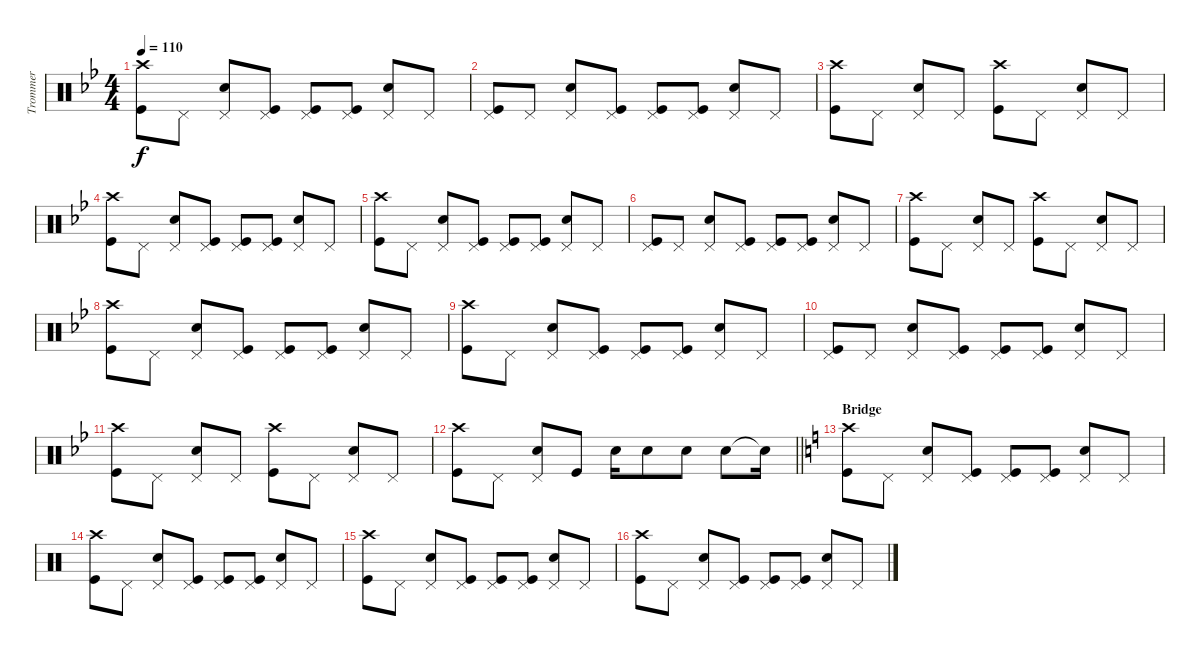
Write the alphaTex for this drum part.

\track ("Trommer" "Trommer") {instrument percussion}
\staff {score}
\articulation defaults
\ts (4 4)
\tempo 110
\clef neutral
\ks bb
("Crash high (hit)" "Kick (hit)").8{dy f} "Pedal Hi-Hat (hit)".8 ("Pedal Hi-Hat (hit)" "Electric Snare (hit)").8 ("Pedal Hi-Hat (hit)" "Kick (hit)").8 ("Pedal Hi-Hat (hit)" "Kick (hit)").8 ("Pedal Hi-Hat (hit)" "Kick (hit)").8 ("Pedal Hi-Hat (hit)" "Electric Snare (hit)").8 "Pedal Hi-Hat (hit)".8 |
("Pedal Hi-Hat (hit)" "Kick (hit)").8 "Pedal Hi-Hat (hit)".8 ("Pedal Hi-Hat (hit)" "Electric Snare (hit)").8 ("Pedal Hi-Hat (hit)" "Kick (hit)").8 ("Pedal Hi-Hat (hit)" "Kick (hit)").8 ("Pedal Hi-Hat (hit)" "Kick (hit)").8 ("Pedal Hi-Hat (hit)" "Electric Snare (hit)").8 "Pedal Hi-Hat (hit)".8 |
("Crash high (hit)" "Kick (hit)").8 "Pedal Hi-Hat (hit)".8 ("Pedal Hi-Hat (hit)" "Electric Snare (hit)").8 "Pedal Hi-Hat (hit)".8 ("Crash high (hit)" "Kick (hit)").8 "Pedal Hi-Hat (hit)".8 ("Pedal Hi-Hat (hit)" "Electric Snare (hit)").8 "Pedal Hi-Hat (hit)".8 |
("Crash high (hit)" "Kick (hit)").8 "Pedal Hi-Hat (hit)".8 ("Pedal Hi-Hat (hit)" "Electric Snare (hit)").8 ("Pedal Hi-Hat (hit)" "Kick (hit)").8 ("Pedal Hi-Hat (hit)" "Kick (hit)").8 ("Pedal Hi-Hat (hit)" "Kick (hit)").8 ("Pedal Hi-Hat (hit)" "Electric Snare (hit)").8 "Pedal Hi-Hat (hit)".8 |
("Crash high (hit)" "Kick (hit)").8 "Pedal Hi-Hat (hit)".8 ("Pedal Hi-Hat (hit)" "Electric Snare (hit)").8 ("Pedal Hi-Hat (hit)" "Kick (hit)").8 ("Pedal Hi-Hat (hit)" "Kick (hit)").8 ("Pedal Hi-Hat (hit)" "Kick (hit)").8 ("Pedal Hi-Hat (hit)" "Electric Snare (hit)").8 "Pedal Hi-Hat (hit)".8 |
("Pedal Hi-Hat (hit)" "Kick (hit)").8 "Pedal Hi-Hat (hit)".8 ("Pedal Hi-Hat (hit)" "Electric Snare (hit)").8 ("Pedal Hi-Hat (hit)" "Kick (hit)").8 ("Pedal Hi-Hat (hit)" "Kick (hit)").8 ("Pedal Hi-Hat (hit)" "Kick (hit)").8 ("Pedal Hi-Hat (hit)" "Electric Snare (hit)").8 "Pedal Hi-Hat (hit)".8 |
("Crash high (hit)" "Kick (hit)").8 "Pedal Hi-Hat (hit)".8 ("Pedal Hi-Hat (hit)" "Electric Snare (hit)").8 "Pedal Hi-Hat (hit)".8 ("Crash high (hit)" "Kick (hit)").8 "Pedal Hi-Hat (hit)".8 ("Pedal Hi-Hat (hit)" "Electric Snare (hit)").8 "Pedal Hi-Hat (hit)".8 |
("Crash high (hit)" "Kick (hit)").8 "Pedal Hi-Hat (hit)".8 ("Pedal Hi-Hat (hit)" "Electric Snare (hit)").8 ("Pedal Hi-Hat (hit)" "Kick (hit)").8 ("Pedal Hi-Hat (hit)" "Kick (hit)").8 ("Pedal Hi-Hat (hit)" "Kick (hit)").8 ("Pedal Hi-Hat (hit)" "Electric Snare (hit)").8 "Pedal Hi-Hat (hit)".8 |
("Crash high (hit)" "Kick (hit)").8 "Pedal Hi-Hat (hit)".8 ("Pedal Hi-Hat (hit)" "Electric Snare (hit)").8 ("Pedal Hi-Hat (hit)" "Kick (hit)").8 ("Pedal Hi-Hat (hit)" "Kick (hit)").8 ("Pedal Hi-Hat (hit)" "Kick (hit)").8 ("Pedal Hi-Hat (hit)" "Electric Snare (hit)").8 "Pedal Hi-Hat (hit)".8 |
("Pedal Hi-Hat (hit)" "Kick (hit)").8 "Pedal Hi-Hat (hit)".8 ("Pedal Hi-Hat (hit)" "Electric Snare (hit)").8 ("Pedal Hi-Hat (hit)" "Kick (hit)").8 ("Pedal Hi-Hat (hit)" "Kick (hit)").8 ("Pedal Hi-Hat (hit)" "Kick (hit)").8 ("Pedal Hi-Hat (hit)" "Electric Snare (hit)").8 "Pedal Hi-Hat (hit)".8 |
("Crash high (hit)" "Kick (hit)").8 "Pedal Hi-Hat (hit)".8 ("Pedal Hi-Hat (hit)" "Electric Snare (hit)").8 "Pedal Hi-Hat (hit)".8 ("Crash high (hit)" "Kick (hit)").8 "Pedal Hi-Hat (hit)".8 ("Pedal Hi-Hat (hit)" "Electric Snare (hit)").8 "Pedal Hi-Hat (hit)".8 |
\barLineRight lightlight
("Crash high (hit)" "Kick (hit)").8 "Pedal Hi-Hat (hit)".8 ("Pedal Hi-Hat (hit)" "Electric Snare (hit)").8 "Kick (hit)".8 "Electric Snare (hit)".16 "Electric Snare (hit)".8 "Electric Snare (hit)".8 "Electric Snare (hit)".8 "Snare (hit)"{t}.16 |
\section ("" "Bridge")
\ks c
("Crash high (hit)" "Kick (hit)").8 "Pedal Hi-Hat (hit)".8 ("Pedal Hi-Hat (hit)" "Electric Snare (hit)").8 ("Pedal Hi-Hat (hit)" "Kick (hit)").8 ("Pedal Hi-Hat (hit)" "Kick (hit)").8 ("Pedal Hi-Hat (hit)" "Kick (hit)").8 ("Pedal Hi-Hat (hit)" "Electric Snare (hit)").8 "Pedal Hi-Hat (hit)".8 |
("Crash high (hit)" "Kick (hit)").8 "Pedal Hi-Hat (hit)".8 ("Pedal Hi-Hat (hit)" "Electric Snare (hit)").8 ("Pedal Hi-Hat (hit)" "Kick (hit)").8 ("Pedal Hi-Hat (hit)" "Kick (hit)").8 ("Pedal Hi-Hat (hit)" "Kick (hit)").8 ("Pedal Hi-Hat (hit)" "Electric Snare (hit)").8 "Pedal Hi-Hat (hit)".8 |
("Crash high (hit)" "Kick (hit)").8 "Pedal Hi-Hat (hit)".8 ("Pedal Hi-Hat (hit)" "Electric Snare (hit)").8 ("Pedal Hi-Hat (hit)" "Kick (hit)").8 ("Pedal Hi-Hat (hit)" "Kick (hit)").8 ("Pedal Hi-Hat (hit)" "Kick (hit)").8 ("Pedal Hi-Hat (hit)" "Electric Snare (hit)").8 "Pedal Hi-Hat (hit)".8 |
("Crash high (hit)" "Kick (hit)").8 "Pedal Hi-Hat (hit)".8 ("Pedal Hi-Hat (hit)" "Electric Snare (hit)").8 ("Pedal Hi-Hat (hit)" "Kick (hit)").8 ("Pedal Hi-Hat (hit)" "Kick (hit)").8 ("Pedal Hi-Hat (hit)" "Kick (hit)").8 ("Pedal Hi-Hat (hit)" "Electric Snare (hit)").8 "Pedal Hi-Hat (hit)".8
